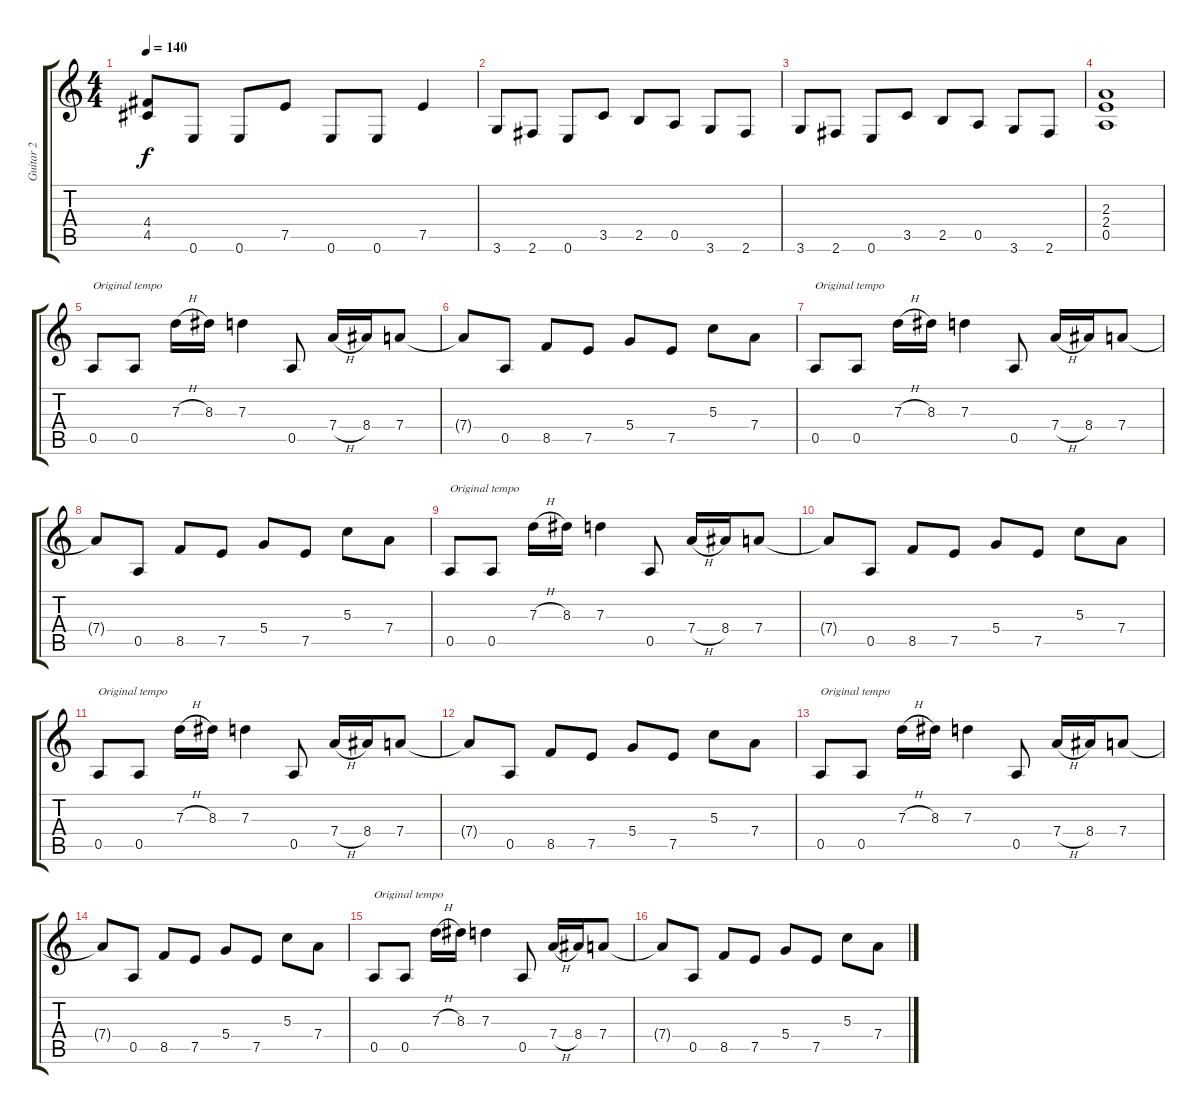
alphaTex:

\track ("Guitar 2" "Guitar 2") {instrument overdrivenguitar}
\staff {score tabs}
\tuning (E4 B3 G3 D3 A2 E2) {hide}
\ts (4 4)
\tempo 140
\clef g2
\ks c
(4.4 4.5).8{dy f} 0.6.8 0.6.8 7.5.8 0.6.8 0.6.8 7.5.4 |
3.6.8 2.6.8 0.6.8 3.5.8 2.5.8 0.5.8 3.6.8 2.6.8 |
3.6.8 2.6.8 0.6.8 3.5.8 2.5.8 0.5.8 3.6.8 2.6.8 |
(2.3 2.4 0.5).1 |
0.5.8{txt "Original tempo"} 0.5.8 7.3{h}.16 8.3.16 7.3.4 0.5.8 7.4{h}.16 8.4.16 7.4.8 |
7.4{t}.8 0.5.8 8.5.8 7.5.8 5.4.8 7.5.8 5.3.8 7.4.8 |
0.5.8{txt "Original tempo"} 0.5.8 7.3{h}.16 8.3.16 7.3.4 0.5.8 7.4{h}.16 8.4.16 7.4.8 |
7.4{t}.8 0.5.8 8.5.8 7.5.8 5.4.8 7.5.8 5.3.8 7.4.8 |
0.5.8{txt "Original tempo"} 0.5.8 7.3{h}.16 8.3.16 7.3.4 0.5.8 7.4{h}.16 8.4.16 7.4.8 |
7.4{t}.8 0.5.8 8.5.8 7.5.8 5.4.8 7.5.8 5.3.8 7.4.8 |
0.5.8{txt "Original tempo"} 0.5.8 7.3{h}.16 8.3.16 7.3.4 0.5.8 7.4{h}.16 8.4.16 7.4.8 |
7.4{t}.8 0.5.8 8.5.8 7.5.8 5.4.8 7.5.8 5.3.8 7.4.8 |
0.5.8{txt "Original tempo"} 0.5.8 7.3{h}.16 8.3.16 7.3.4 0.5.8 7.4{h}.16 8.4.16 7.4.8 |
7.4{t}.8 0.5.8 8.5.8 7.5.8 5.4.8 7.5.8 5.3.8 7.4.8 |
0.5.8{txt "Original tempo"} 0.5.8 7.3{h}.16 8.3.16 7.3.4 0.5.8 7.4{h}.16 8.4.16 7.4.8 |
7.4{t}.8 0.5.8 8.5.8 7.5.8 5.4.8 7.5.8 5.3.8 7.4.8
